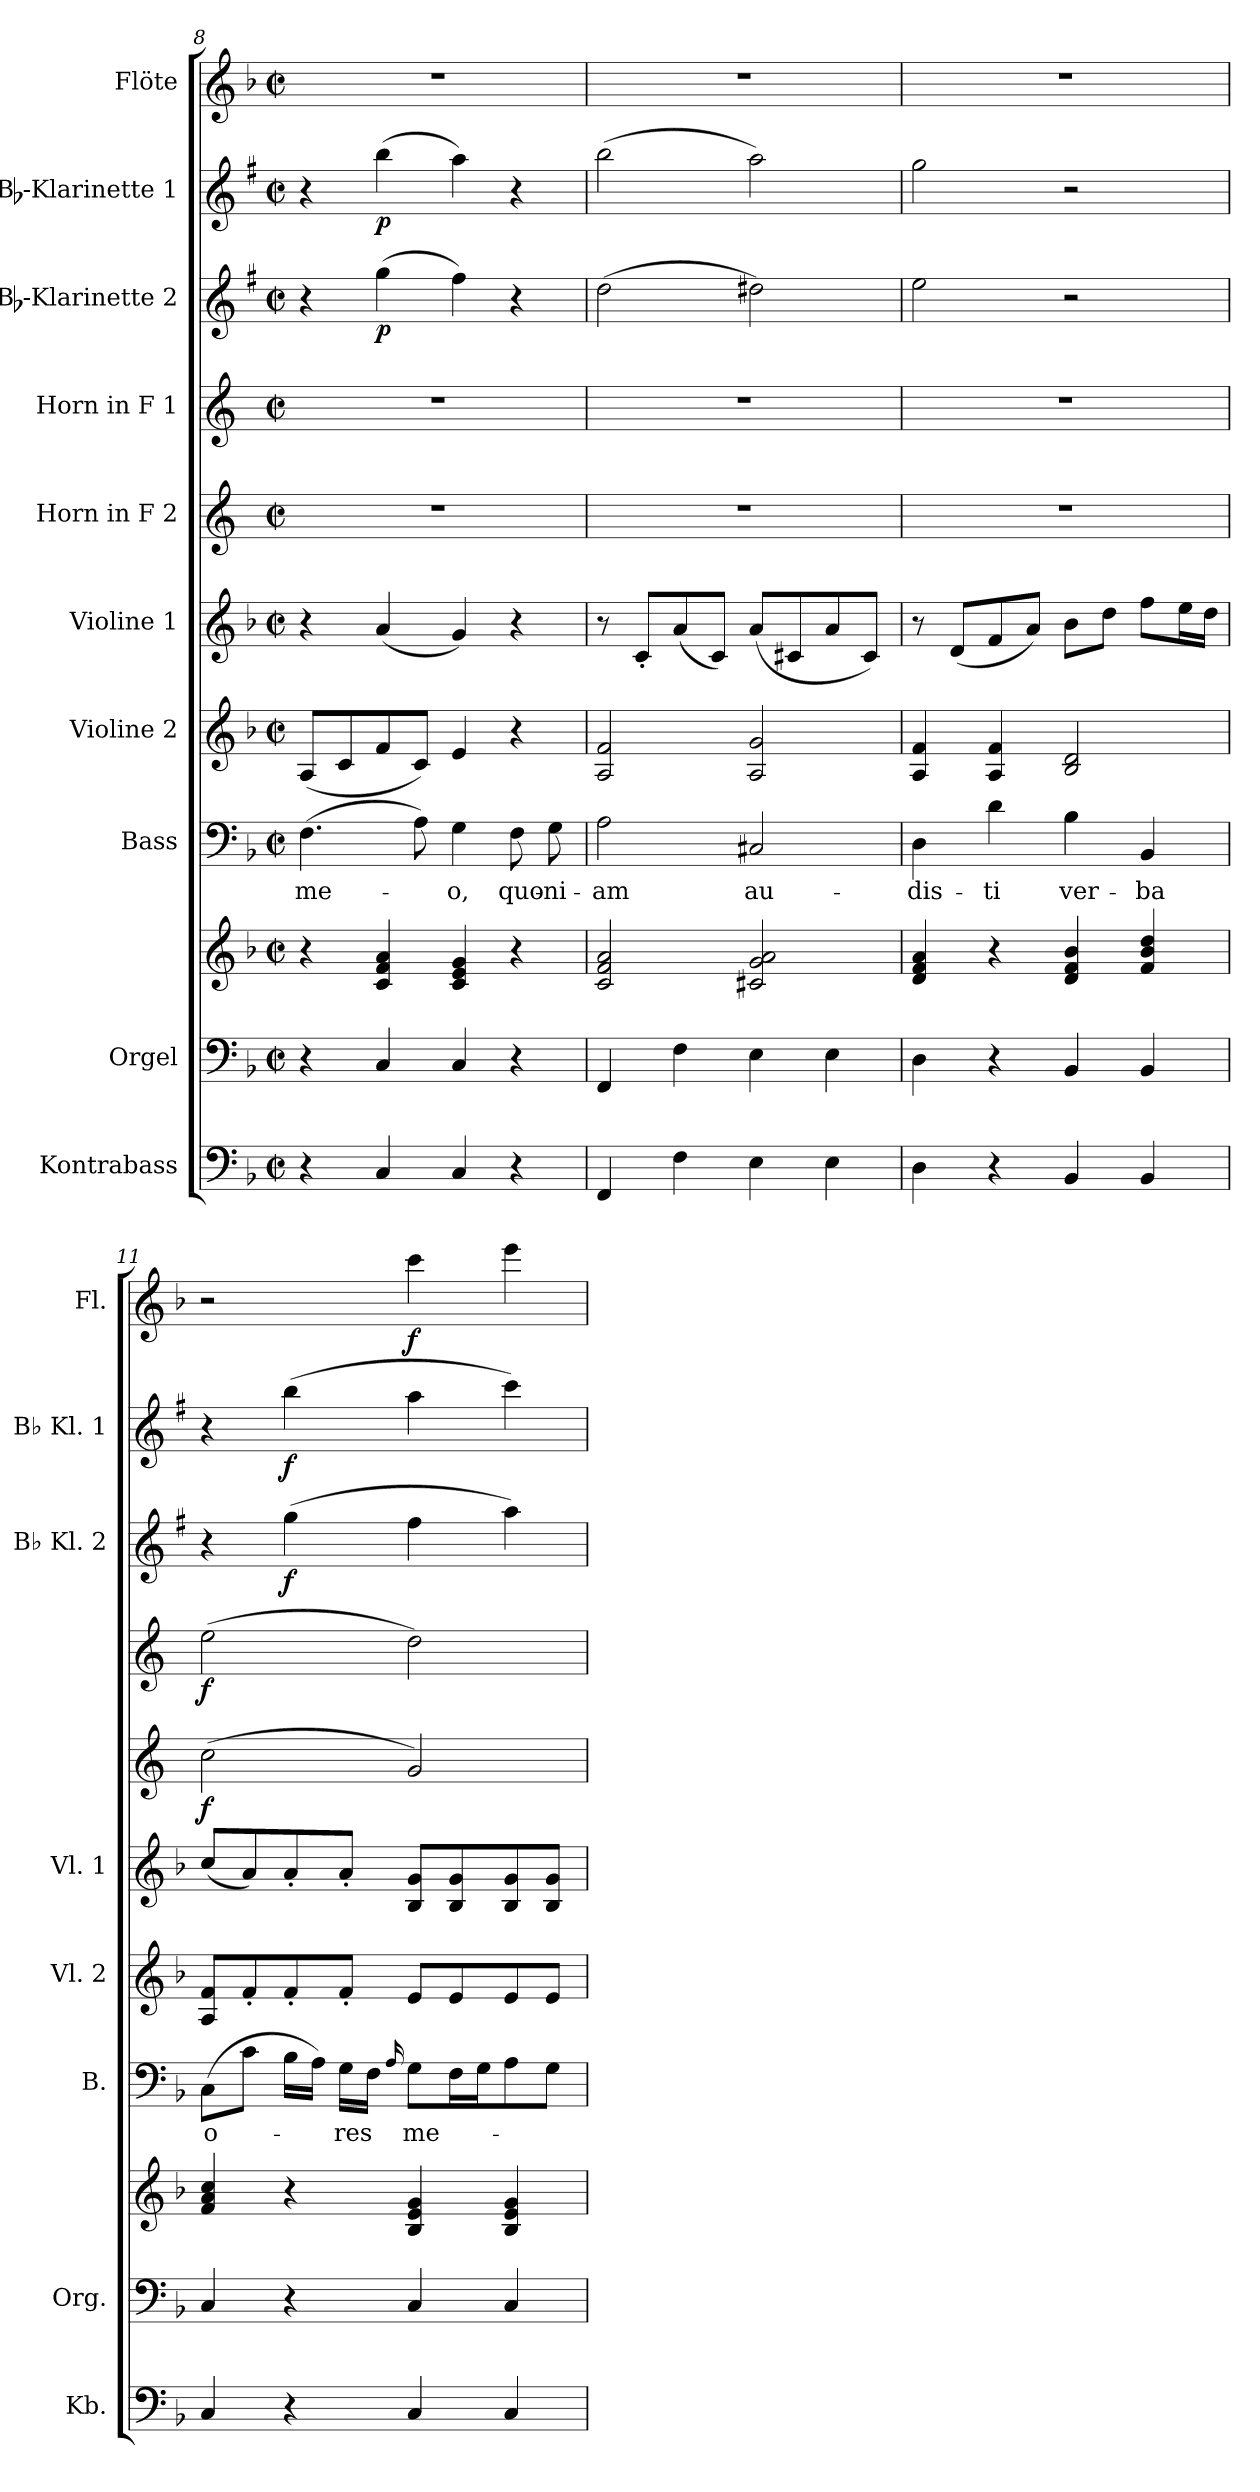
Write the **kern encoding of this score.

**kern	**kern	**kern	**kern	**text	**kern	**kern	**kern	**dynam	**kern	**dynam	**kern	**dynam	**kern	**dynam	**kern	**dynam
*part10	*part9	*part9	*part8	*part8	*part7	*part6	*part5	*part5	*part4	*part4	*part3	*part3	*part2	*part2	*part1	*part1
*staff11	*staff10	*staff9	*staff8	*staff8	*staff7	*staff6	*staff5	*staff5	*staff4	*staff4	*staff3	*staff3	*staff2	*staff2	*staff1	*staff1
*I"Kontrabass	*I"Orgel	*	*I"Bass	*	*I"Violine 2	*I"Violine 1	*I"Horn in F 2	*	*I"Horn in F 1	*	*I"Bb-Klarinette 2	*	*I"Bb-Klarinette 1	*	*I"Flöte	*
*I'Kb.	*I'Org.	*	*I'B.	*	*I'Vl. 2	*I'Vl. 1	*	*	*	*	*I'Bb Kl. 2	*	*I'Bb Kl. 1	*	*I'Fl.	*
*clefF4	*clefF4	*clefG2	*clefF4	*	*clefG2	*clefG2	*clefG2	*	*clefG2	*	*clefG2	*	*clefG2	*	*clefG2	*
*ITrd7c12	*	*	*	*	*	*	*ITrd4c7	*	*ITrd4c7	*	*ITrd1c2	*	*ITrd1c2	*	*	*
*k[b-]	*k[b-]	*k[b-]	*k[b-]	*	*k[b-]	*k[b-]	*k[b-]	*	*k[b-]	*	*k[b-]	*	*k[b-]	*	*k[b-]	*
*F:	*F:	*F:	*F:	*	*F:	*F:	*F:	*	*F:	*	*F:	*	*F:	*	*F:	*
*M2/2	*M2/2	*M2/2	*M2/2	*	*M2/2	*M2/2	*M2/2	*	*M2/2	*	*M2/2	*	*M2/2	*	*M2/2	*
*met(c|)	*met(c|)	*met(c|)	*met(c|)	*	*met(c|)	*met(c|)	*met(c|)	*	*met(c|)	*	*met(c|)	*	*met(c|)	*	*met(c|)	*
=8	=8	=8	=8	=8	=8	=8	=8	=8	=8	=8	=8	=8	=8	=8	=8	=8
!	!	!	!	!LO:LY:b	!	!	!	!	!	!	!	!	!	!	!	!
4r	4r	4r	(>4.F\	me-	(<8A/L	4r	1r	.	1r	.	4r	.	4r	.	1r	.
.	.	.	.	.	8c/	.	.	.	.	.	.	.	.	.	.	.
!	!	!	!	!	!	!	!	!	!	!	!	!LO:DY:b	!	!LO:DY:b	!	!
4CC/	4C/	4c/ 4f/ 4a/	.	.	8f/	(<4a/	.	.	.	.	(>4ff\	p	(>4aa\	p	.	.
.	.	.	8A\)	.	8c/J)	.	.	.	.	.	.	.	.	.	.	.
!	!	!	!	!LO:LY:b	!	!	!	!	!	!	!	!	!	!	!	!
4CC/	4C/	4c/ 4e/ 4g/	4G\	-o,	4e/	4g/)	.	.	.	.	4ee\)	.	4gg\)	.	.	.
!	!	!	!	!LO:LY:b	!	!	!	!	!	!	!	!	!	!	!	!
4r	4r	4r	8F\	quo-	4r	4r	.	.	.	.	4r	.	4r	.	.	.
!	!	!	!	!LO:LY:b	!	!	!	!	!	!	!	!	!	!	!	!
.	.	.	8G\	-ni-	.	.	.	.	.	.	.	.	.	.	.	.
=9	=9	=9	=9	=9	=9	=9	=9	=9	=9	=9	=9	=9	=9	=9	=9	=9
!	!	!	!	!LO:LY:b	!	!	!	!	!	!	!	!	!	!	!	!
4FFF/	4FF/	2c/ 2f/ 2a/	2A\	-am	2A/ 2f/	8r	1r	.	1r	.	(>2cc\	.	(>2aa\	.	1r	.
.	.	.	.	.	.	8c'</L	.	.	.	.	.	.	.	.	.	.
4FF\	4F\	.	.	.	.	(<8a/	.	.	.	.	.	.	.	.	.	.
.	.	.	.	.	.	8c/J)	.	.	.	.	.	.	.	.	.	.
!	!	!	!	!LO:LY:b	!	!	!	!	!	!	!	!	!	!	!	!
4EE\	4E\	2c#X/ 2g/ 2a/	2C#X/	au-	2A/ 2g/	(<8a/L	.	.	.	.	2cc#X\)	.	2gg\)	.	.	.
.	.	.	.	.	.	8c#X/	.	.	.	.	.	.	.	.	.	.
4EE\	4E\	.	.	.	.	8a/	.	.	.	.	.	.	.	.	.	.
.	.	.	.	.	.	8c#/J)	.	.	.	.	.	.	.	.	.	.
!!LO:PB:g=z
=10	=10	=10	=10	=10	=10	=10	=10	=10	=10	=10	=10	=10	=10	=10	=10	=10
!	!	!	!	!LO:LY:b	!	!	!	!	!	!	!	!	!	!	!	!
4DD\	4D\	4d/ 4f/ 4a/	4D\	-dis-	4A/ 4f/	8r	1r	.	1r	.	2dd\	.	2ff\	.	1r	.
.	.	.	.	.	.	(<8d/L	.	.	.	.	.	.	.	.	.	.
!	!	!	!	!LO:LY:b	!	!	!	!	!	!	!	!	!	!	!	!
4r	4r	4r	4d\	-ti	4A/ 4f/	8f/	.	.	.	.	.	.	.	.	.	.
.	.	.	.	.	.	8a/J)	.	.	.	.	.	.	.	.	.	.
!	!	!	!	!LO:LY:b	!	!	!	!	!	!	!	!	!	!	!	!
4BBB-/	4BB-/	4d/ 4f/ 4b-/	4B-\	ver-	2B-/ 2d/	8b-\L	.	.	.	.	2r	.	2r	.	.	.
.	.	.	.	.	.	8dd\J	.	.	.	.	.	.	.	.	.	.
!	!	!	!	!LO:LY:b	!	!	!	!	!	!	!	!	!	!	!	!
4BBB-/	4BB-/	4f/ 4b-/ 4dd/	4BB-/	-ba	.	8ff\L	.	.	.	.	.	.	.	.	.	.
.	.	.	.	.	.	16ee\L	.	.	.	.	.	.	.	.	.	.
.	.	.	.	.	.	16dd\JJ	.	.	.	.	.	.	.	.	.	.
=11	=11	=11	=11	=11	=11	=11	=11	=11	=11	=11	=11	=11	=11	=11	=11	=11
!	!	!	!	!LO:LY:b	!	!	!	!LO:DY:b	!	!LO:DY:b	!	!	!	!	!	!
4CC/	4C/	4f/ 4a/ 4cc/	(>8C\L	o-	8A/ 8f/L	(<8cc/L	(>2f\	f	(>2a\	f	4r	.	4r	.	2r	.
.	.	.	8c\J	.	8f'</	8a/)	.	.	.	.	.	.	.	.	.	.
!	!	!	!	!	!	!	!	!	!	!	!	!LO:DY:b	!	!LO:DY:b	!	!
4r	4r	4r	16B-\LL	.	8f'</	8a'</	.	.	.	.	(>4ff\	f	(>4aa\	f	.	.
.	.	.	16A\JJ)	.	.	.	.	.	.	.	.	.	.	.	.	.
!	!	!	!	!LO:LY:b	!	!	!	!	!	!	!	!	!	!	!	!
.	.	.	16G\LL	-res	8f'</J	8a'</J	.	.	.	.	.	.	.	.	.	.
.	.	.	16F\JJ	.	.	.	.	.	.	.	.	.	.	.	.	.
.	.	.	16qqA/	.	.	.	.	.	.	.	.	.	.	.	.	.
!	!	!	!	!LO:LY:b	!	!	!	!	!	!	!	!	!	!	!	!LO:DY:b
4CC/	4C/	4B-/ 4e/ 4g/	8G\L	me-	8e/L	8B-/ 8g/L	2c/)	.	2g\)	.	4ee\	.	4gg\	.	4ccc\	f
.	.	.	16F\L	.	8e/	8B-/ 8g/	.	.	.	.	.	.	.	.	.	.
.	.	.	16G\J	.	.	.	.	.	.	.	.	.	.	.	.	.
4CC/	4C/	4B-/ 4e/ 4g/	8A\	.	8e/	8B-/ 8g/	.	.	.	.	4gg\)	.	4bb-\)	.	4eee\	.
.	.	.	8G\J	.	8e/J	8B-/ 8g/J	.	.	.	.	.	.	.	.	.	.
=	=	=	=	=	=	=	=	=	=	=	=	=	=	=	=	=
*-	*-	*-	*-	*-	*-	*-	*-	*-	*-	*-	*-	*-	*-	*-	*-	*-
